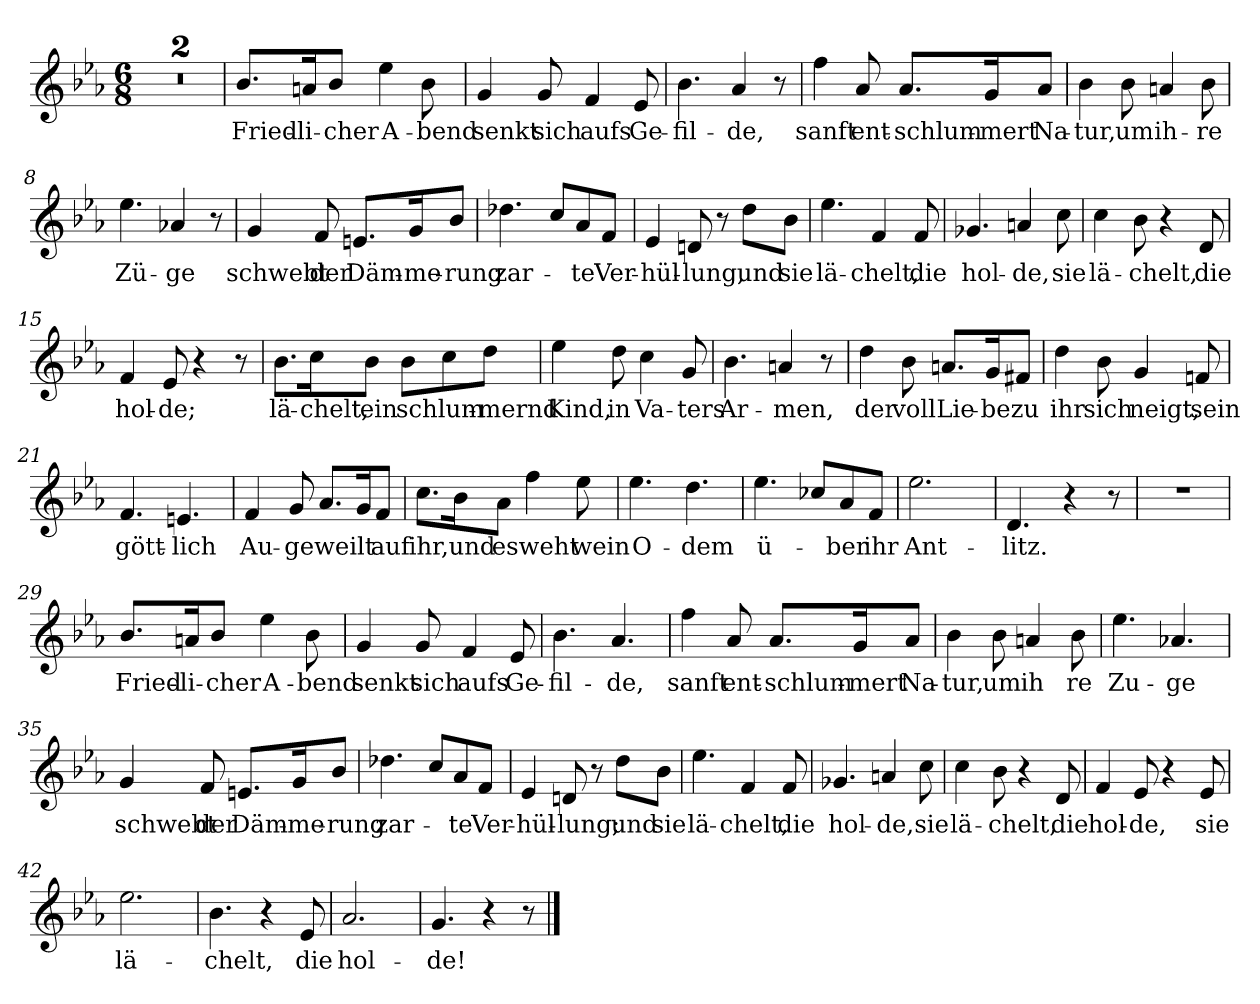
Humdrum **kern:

**kern	**text
*part1	*part1
*staff1	*staff1
*clefG2	*
*k[b-e-a-]	*
*M6/8	*
=1	=1
2.r	.
=2	=2
2.r	.
=3	=3
!	!LO:LY:b
8.b-/L	Fried-
!	!LO:LY:b
16an/K	-li-
!	!LO:LY:b
8b-/J	-cher
!	!LO:LY:b
4ee-\	A-
!	!LO:LY:b
8b-\	-bend
=4	=4
!	!LO:LY:b
4g/	senkt
!	!LO:LY:b
8g/	sich
!	!LO:LY:b
4f/	aufs
!	!LO:LY:b
8e-/	Ge-
=5	=5
!	!LO:LY:b
4.b-\	-fil-
!	!LO:LY:b
4a-/	-de,
8r	.
=6	=6
!	!LO:LY:b
4ff\	sanft
!	!LO:LY:b
8a-/	ent-
!	!LO:LY:b
8.a-/L	-schlum-
!	!LO:LY:b
16g/K	-mert
!	!LO:LY:b
8a-/J	Na-
=7	=7
!	!LO:LY:b
4b-\	-tur,
!	!LO:LY:b
8b-\	um
!	!LO:LY:b
4an/	ih-
!	!LO:LY:b
8b-\	-re
!!LO:LB:g=z
=8	=8
!	!LO:LY:b
4.ee-\	Zü-
!	!LO:LY:b
4a-X/	-ge
8r	.
=9	=9
!	!LO:LY:b
4g/	schwebt
!	!LO:LY:b
8f/	der
!	!LO:LY:b
8.en/L	Däm-
!	!LO:LY:b
16g/K	-me-
!	!LO:LY:b
8b-/J	-rung
=10	=10
!	!LO:LY:b
4.dd-X\	zar-
8cc/L	.
!	!LO:LY:b
8a-/	-te
!	!LO:LY:b
8f/J	Ver-
=11	=11
!	!LO:LY:b
4e-/	-hül-
!	!LO:LY:b
8dn/	-lung,
8r	.
!	!LO:LY:b
8dd\L	und
!	!LO:LY:b
8b-\J	sie
=12	=12
!	!LO:LY:b
4.ee-\	lä-
!	!LO:LY:b
4f/	-chelt,
!	!LO:LY:b
8f/	die
=13	=13
!	!LO:LY:b
4.g-X/	hol-
!	!LO:LY:b
4an/	-de,
!	!LO:LY:b
8cc\	sie
=14	=14
!	!LO:LY:b
4cc\	lä-
!	!LO:LY:b
8b-\	-chelt,
4r	.
!	!LO:LY:b
8d/	die
!!LO:LB:g=z
=15	=15
!	!LO:LY:b
4f/	hol-
!	!LO:LY:b
8e-/	-de;
4r	.
8r	.
=16	=16
!	!LO:LY:b
8.b-\L	lä-
!	!LO:LY:b
16cc\K	-chelt,
!	!LO:LY:b
8b-\J	ein
!	!LO:LY:b
8b-\L	schlum-
8cc\	.
!	!LO:LY:b
8dd\J	-mernd
=17	=17
!	!LO:LY:b
4ee-\	Kind,
!	!LO:LY:b
8dd\	in
!	!LO:LY:b
4cc\	Va-
!	!LO:LY:b
8g/	-ters
=18	=18
!	!LO:LY:b
4.b-\	Ar-
!	!LO:LY:b
4an/	-men,
8r	.
=19	=19
!	!LO:LY:b
4dd\	der
!	!LO:LY:b
8b-\	voll
!	!LO:LY:b
8.an/L	Lie-
!	!LO:LY:b
16g/K	-be
!	!LO:LY:b
8f#X/J	zu
=20	=20
!	!LO:LY:b
4dd\	ihr
!	!LO:LY:b
8b-\	sich
!	!LO:LY:b
4g/	neigt,
!	!LO:LY:b
8fn/	sein
!!LO:LB:g=z
=21	=21
!	!LO:LY:b
4.f/	gött-
!	!LO:LY:b
4.en/	-lich
=22	=22
!	!LO:LY:b
4f/	Au-
!	!LO:LY:b
8g/	-ge
!	!LO:LY:b
8.a-/L	weilt
16g/K	.
!	!LO:LY:b
8f/J	auf
=23	=23
!	!LO:LY:b
8.cc\L	ihr,
!	!LO:LY:b
16b-\K	und
!	!LO:LY:b
8a-\J	es
!	!LO:LY:b
4ff\	weht
!	!LO:LY:b
8ee-\	wein
=24	=24
!	!LO:LY:b
4.ee-\	O-
!	!LO:LY:b
4.dd\	-dem
=25	=25
!	!LO:LY:b
4.ee-\	ü-
8cc-X/L	.
!	!LO:LY:b
8a-/	-ber
!	!LO:LY:b
8f/J	ihr
=26	=26
!	!LO:LY:b
2.ee-\	Ant-
=27	=27
!	!LO:LY:b
4.d/	-litz.
4r	.
8r	.
=28	=28
2.r	.
!!LO:LB:g=z
=29	=29
!	!LO:LY:b
8.b-/L	Fried-
!	!LO:LY:b
16an/K	-li-
!	!LO:LY:b
8b-/J	-cher
!	!LO:LY:b
4ee-\	A-
!	!LO:LY:b
8b-\	-bend
=30	=30
!	!LO:LY:b
4g/	senkt
!	!LO:LY:b
8g/	sich
!	!LO:LY:b
4f/	aufs
!	!LO:LY:b
8e-/	Ge-
=31	=31
!	!LO:LY:b
4.b-\	-fil-
!	!LO:LY:b
4.a-/	-de,
=32	=32
!	!LO:LY:b
4ff\	sanft
!	!LO:LY:b
8a-/	ent-
!	!LO:LY:b
8.a-/L	-schlum-
!	!LO:LY:b
16g/K	-mert
!	!LO:LY:b
8a-/J	Na-
=33	=33
!	!LO:LY:b
4b-\	tur,
!	!LO:LY:b
8b-\	um
!	!LO:LY:b
4an/	ih
!	!LO:LY:b
8b-\	-re
=34	=34
!	!LO:LY:b
4.ee-\	Zu-
!	!LO:LY:b
4.a-X/	-ge
!!LO:LB:g=z
=35	=35
!	!LO:LY:b
4g/	schwebt
!	!LO:LY:b
8f/	der
!	!LO:LY:b
8.en/L	Däm-
!	!LO:LY:b
16g/K	-me-
!	!LO:LY:b
8b-/J	-rung
=36	=36
!	!LO:LY:b
4.dd-X\	zar-
8cc/L	.
!	!LO:LY:b
8a-/	-te
!	!LO:LY:b
8f/J	Ver-
=37	=37
!	!LO:LY:b
4e-/	hül-
!	!LO:LY:b
8dn/	-lung;
8r	.
!	!LO:LY:b
8dd\L	und
!	!LO:LY:b
8b-\J	sie
=38	=38
!	!LO:LY:b
4.ee-\	lä-
!	!LO:LY:b
4f/	-chelt,
!	!LO:LY:b
8f/	die
=39	=39
!	!LO:LY:b
4.g-X/	hol-
!	!LO:LY:b
4an/	-de,
!	!LO:LY:b
8cc\	sie
=40	=40
!	!LO:LY:b
4cc\	lä-
!	!LO:LY:b
8b-\	-chelt,
4r	.
!	!LO:LY:b
8d/	die
=41	=41
!	!LO:LY:b
4f/	hol-
!	!LO:LY:b
8e-/	-de,
4r	.
!	!LO:LY:b
8e-/	sie
=42	=42
!	!LO:LY:b
2.ee-\	lä-
!!LO:LB:g=z
=43	=43
!	!LO:LY:b
4.b-\	-chelt,
4r	.
!	!LO:LY:b
8e-/	die
=44	=44
!	!LO:LY:b
2.a-/	hol-
=45	=45
!	!LO:LY:b
4.g/	-de!
4r	.
8r	.
==	==
*-	*-
